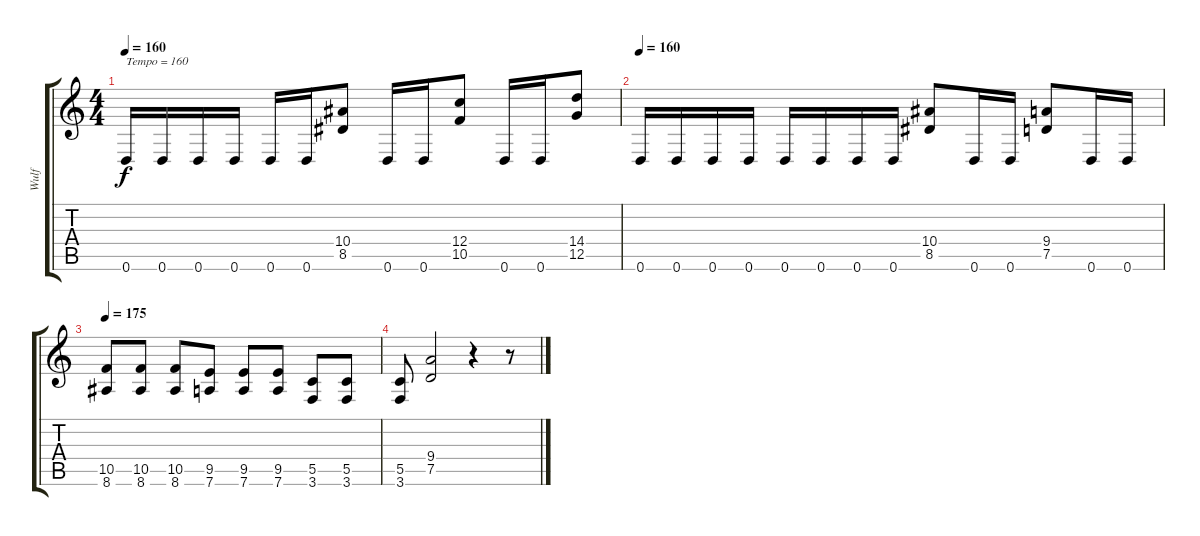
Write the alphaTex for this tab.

\track ("Wulf" "Wulf") {instrument distortionguitar}
\staff {score tabs}
\tuning (D4 A3 F3 C3 G2 D2) {hide}
\ts (4 4)
\tempo 160
\clef g2
\ks c
0.6.16{txt "Tempo = 160" dy f} 0.6.16 0.6.16 0.6.16 0.6.16 0.6.16 (10.4 8.5).8 0.6.16 0.6.16 (12.4 10.5).8 0.6.16 0.6.16 (14.4 12.5).8 |
\tempo 160
0.6.16 0.6.16 0.6.16 0.6.16 0.6.16 0.6.16 0.6.16 0.6.16 (10.4 8.5).8 0.6.16 0.6.16 (9.4 7.5).8 0.6.16 0.6.16 |
\tempo 160
\tempo 175
(10.5 8.6).8 (10.5 8.6).8 (10.5 8.6).8 (9.5 7.6).8 (9.5 7.6).8 (9.5 7.6).8 (5.5 3.6).8 (5.5 3.6).8 |
(5.5 3.6).8 (9.4 7.5).2 r.4 r.8
